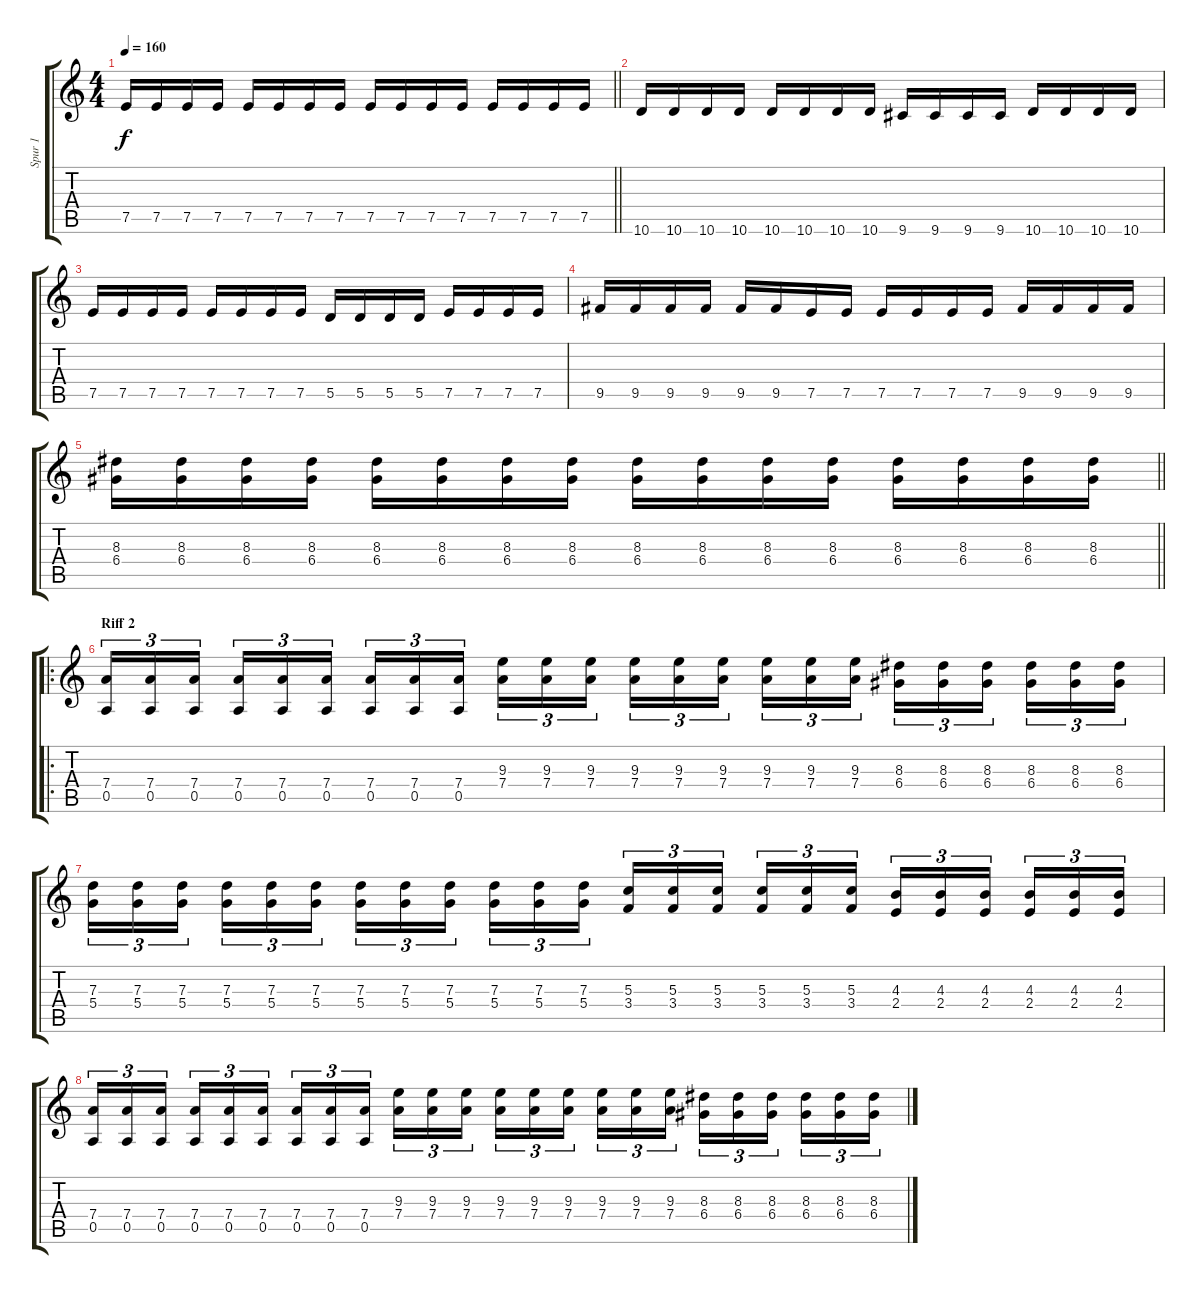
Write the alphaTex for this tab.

\track ("Spur 1" "Spur 1") {instrument distortionguitar}
\staff {score tabs}
\tuning (E4 B3 G3 D3 A2 E2) {hide}
\ts (4 4)
\tempo 160
\clef g2
\barLineRight lightlight
\ks c
7.5.16{dy f} 7.5.16 7.5.16 7.5.16 7.5.16 7.5.16 7.5.16 7.5.16 7.5.16 7.5.16 7.5.16 7.5.16 7.5.16 7.5.16 7.5.16 7.5.16 |
10.6.16 10.6.16 10.6.16 10.6.16 10.6.16 10.6.16 10.6.16 10.6.16 9.6.16 9.6.16 9.6.16 9.6.16 10.6.16 10.6.16 10.6.16 10.6.16 |
7.5.16 7.5.16 7.5.16 7.5.16 7.5.16 7.5.16 7.5.16 7.5.16 5.5.16 5.5.16 5.5.16 5.5.16 7.5.16 7.5.16 7.5.16 7.5.16 |
9.5.16 9.5.16 9.5.16 9.5.16 9.5.16 9.5.16 7.5.16 7.5.16 7.5.16 7.5.16 7.5.16 7.5.16 9.5.16 9.5.16 9.5.16 9.5.16 |
\barLineRight lightlight
(8.3 6.4).16 (8.3 6.4).16 (8.3 6.4).16 (8.3 6.4).16 (8.3 6.4).16 (8.3 6.4).16 (8.3 6.4).16 (8.3 6.4).16 (8.3 6.4).16 (8.3 6.4).16 (8.3 6.4).16 (8.3 6.4).16 (8.3 6.4).16 (8.3 6.4).16 (8.3 6.4).16 (8.3 6.4).16 |
\ro
\section ("" "Riff 2")
(7.4 0.5).16{tu (3 2)} (7.4 0.5).16{tu (3 2)} (7.4 0.5).16{tu (3 2) beam splitsecondary} (7.4 0.5).16{tu (3 2)} (7.4 0.5).16{tu (3 2)} (7.4 0.5).16{tu (3 2)} (7.4 0.5).16{tu (3 2)} (7.4 0.5).16{tu (3 2)} (7.4 0.5).16{tu (3 2) beam splitsecondary} (9.3 7.4).16{tu (3 2)} (9.3 7.4).16{tu (3 2)} (9.3 7.4).16{tu (3 2)} (9.3 7.4).16{tu (3 2)} (9.3 7.4).16{tu (3 2)} (9.3 7.4).16{tu (3 2) beam splitsecondary} (9.3 7.4).16{tu (3 2)} (9.3 7.4).16{tu (3 2)} (9.3 7.4).16{tu (3 2)} (8.3 6.4).16{tu (3 2)} (8.3 6.4).16{tu (3 2)} (8.3 6.4).16{tu (3 2) beam splitsecondary} (8.3 6.4).16{tu (3 2)} (8.3 6.4).16{tu (3 2)} (8.3 6.4).16{tu (3 2)} |
(7.3 5.4).16{tu (3 2)} (7.3 5.4).16{tu (3 2)} (7.3 5.4).16{tu (3 2) beam splitsecondary} (7.3 5.4).16{tu (3 2)} (7.3 5.4).16{tu (3 2)} (7.3 5.4).16{tu (3 2)} (7.3 5.4).16{tu (3 2)} (7.3 5.4).16{tu (3 2)} (7.3 5.4).16{tu (3 2) beam splitsecondary} (7.3 5.4).16{tu (3 2)} (7.3 5.4).16{tu (3 2)} (7.3 5.4).16{tu (3 2)} (5.3 3.4).16{tu (3 2)} (5.3 3.4).16{tu (3 2)} (5.3 3.4).16{tu (3 2) beam splitsecondary} (5.3 3.4).16{tu (3 2)} (5.3 3.4).16{tu (3 2)} (5.3 3.4).16{tu (3 2)} (4.3 2.4).16{tu (3 2)} (4.3 2.4).16{tu (3 2)} (4.3 2.4).16{tu (3 2) beam splitsecondary} (4.3 2.4).16{tu (3 2)} (4.3 2.4).16{tu (3 2)} (4.3 2.4).16{tu (3 2)} |
(7.4 0.5).16{tu (3 2)} (7.4 0.5).16{tu (3 2)} (7.4 0.5).16{tu (3 2) beam splitsecondary} (7.4 0.5).16{tu (3 2)} (7.4 0.5).16{tu (3 2)} (7.4 0.5).16{tu (3 2)} (7.4 0.5).16{tu (3 2)} (7.4 0.5).16{tu (3 2)} (7.4 0.5).16{tu (3 2) beam splitsecondary} (9.3 7.4).16{tu (3 2)} (9.3 7.4).16{tu (3 2)} (9.3 7.4).16{tu (3 2)} (9.3 7.4).16{tu (3 2)} (9.3 7.4).16{tu (3 2)} (9.3 7.4).16{tu (3 2) beam splitsecondary} (9.3 7.4).16{tu (3 2)} (9.3 7.4).16{tu (3 2)} (9.3 7.4).16{tu (3 2)} (8.3 6.4).16{tu (3 2)} (8.3 6.4).16{tu (3 2)} (8.3 6.4).16{tu (3 2) beam splitsecondary} (8.3 6.4).16{tu (3 2)} (8.3 6.4).16{tu (3 2)} (8.3 6.4).16{tu (3 2)}
